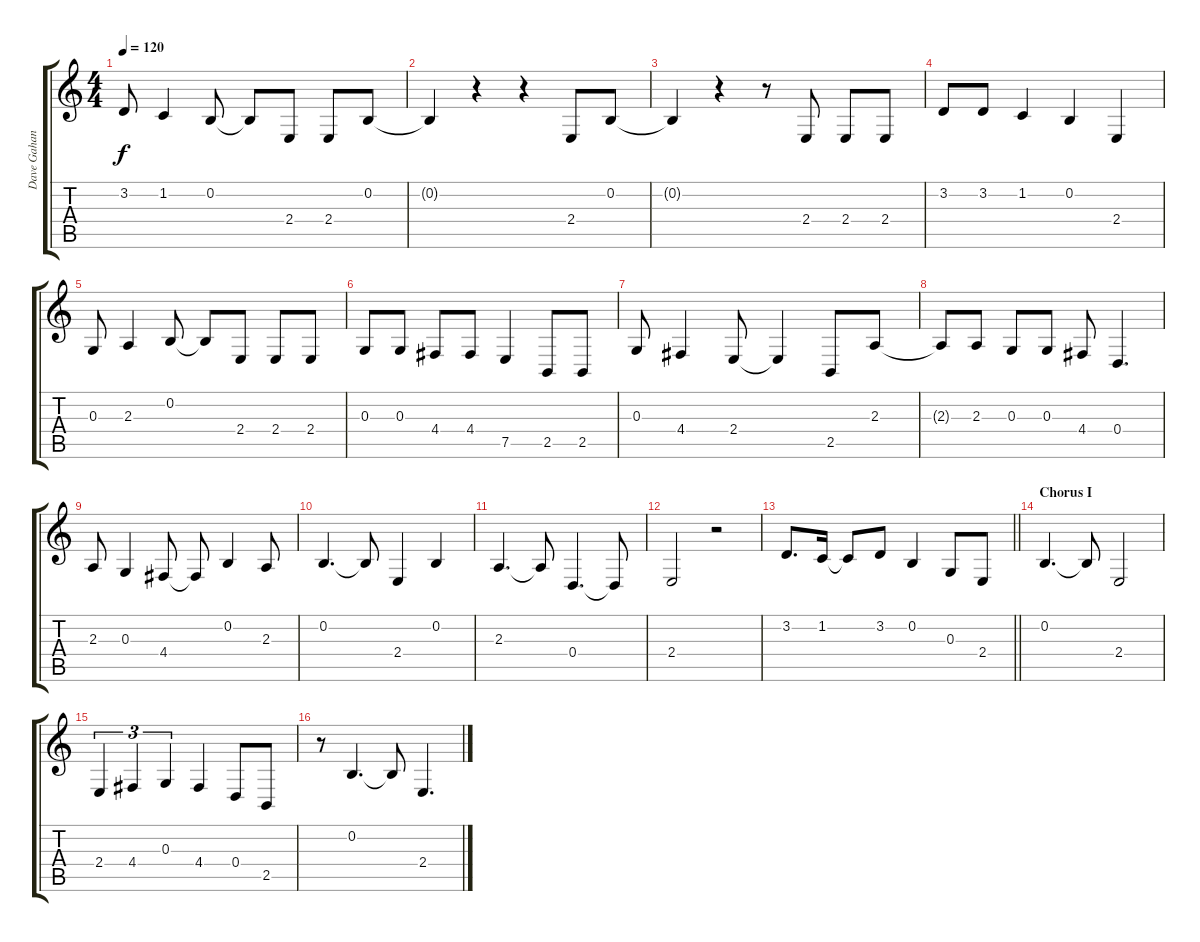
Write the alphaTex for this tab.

\track ("Dave Gahan - Vocal" "Dave Gahan") {instrument baritonesax}
\staff {score tabs}
\tuning (E4 B3 G3 D3 A2 E2) {hide}
\ts (4 4)
\tempo 120
\clef g2
\ks c
3.2.8{dy f} 1.2.4 0.2.8 0.2{t}.8 2.4.8 2.4.8 0.2.8 |
0.2{t}.4 r.4 r.4 2.4.8 0.2.8 |
0.2{t}.4 r.4 r.8 2.4.8 2.4.8 2.4.8 |
3.2.8 3.2.8 1.2.4 0.2.4 2.4.4 |
0.3.8 2.3.4 0.2.8 0.2{t}.8 2.4.8 2.4.8 2.4.8 |
0.3.8 0.3.8 4.4.8 4.4.8 7.5.4 2.5.8 2.5.8 |
0.3.8 4.4.4 2.4.8 2.4{t}.4 2.5.8 2.3.8 |
2.3{t}.8 2.3.8 0.3.8 0.3.8 4.4.8 0.4.4{d} |
2.3.8 0.3.4 4.4.8 4.4{t}.8 0.2.4 2.3.8 |
0.2.4{d} 0.2{t}.8 2.4.4 0.2.4 |
2.3.4{d} 2.3{t}.8 0.4.4{d} 0.4{t}.8 |
2.4.2 r.2 |
\barLineRight lightlight
3.2.8{d} 1.2.16 1.2{t}.8 3.2.8 0.2.4 0.3.8 2.4.8 |
\section ("" "Chorus I")
0.2.4{d} 0.2{t}.8 2.4.2 |
2.4.4{tu (3 2)} 4.4.4{tu (3 2)} 0.3.4{tu (3 2)} 4.4.4 0.4.8 2.5.8 |
r.8 0.2.4{d} 0.2{t}.8 2.4.4{d}
